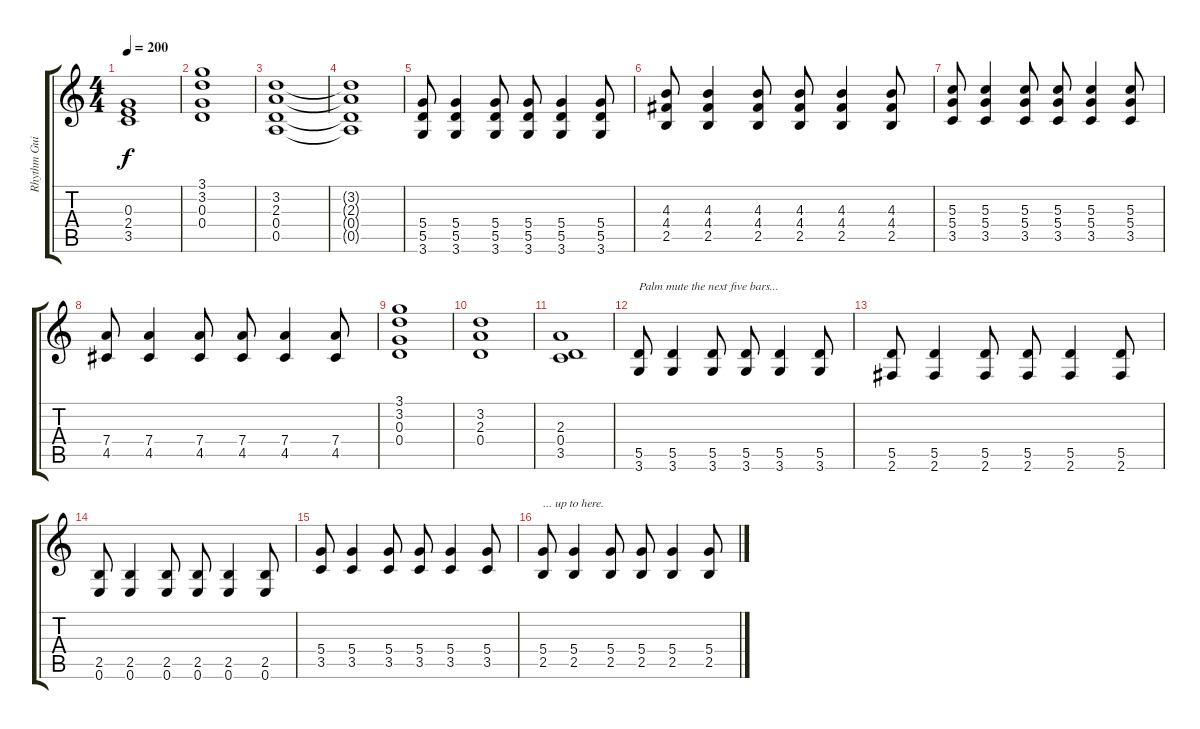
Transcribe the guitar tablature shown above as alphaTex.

\track ("Rhythm Guitar" "Rhythm Gui") {instrument overdrivenguitar}
\staff {score tabs}
\tuning (E4 B3 G3 D3 A2 E2) {hide}
\ts (4 4)
\tempo 200
\clef g2
\ks c
(0.3 2.4 3.5).1{dy f} |
(3.1 3.2 0.3 0.4).1 |
(3.2 2.3 0.4 0.5).1 |
(3.2{t} 2.3{t} 0.4{t} 0.5{t}).1 |
(5.4 5.5 3.6).8 (5.4 5.5 3.6).4 (5.4 5.5 3.6).8 (5.4 5.5 3.6).8 (5.4 5.5 3.6).4 (5.4 5.5 3.6).8 |
(4.3 4.4 2.5).8 (4.3 4.4 2.5).4 (4.3 4.4 2.5).8 (4.3 4.4 2.5).8 (4.3 4.4 2.5).4 (4.3 4.4 2.5).8 |
(5.3 5.4 3.5).8 (5.3 5.4 3.5).4 (5.3 5.4 3.5).8 (5.3 5.4 3.5).8 (5.3 5.4 3.5).4 (5.3 5.4 3.5).8 |
(7.4 4.5).8 (7.4 4.5).4 (7.4 4.5).8 (7.4 4.5).8 (7.4 4.5).4 (7.4 4.5).8 |
(3.1 3.2 0.3 0.4).1 |
(3.2 2.3 0.4).1 |
(2.3 0.4 3.5).1 |
(5.5 3.6).8{txt "Palm mute the next five bars..."} (5.5 3.6).4 (5.5 3.6).8 (5.5 3.6).8 (5.5 3.6).4 (5.5 3.6).8 |
(5.5 2.6).8 (5.5 2.6).4 (5.5 2.6).8 (5.5 2.6).8 (5.5 2.6).4 (5.5 2.6).8 |
(2.5 0.6).8 (2.5 0.6).4 (2.5 0.6).8 (2.5 0.6).8 (2.5 0.6).4 (2.5 0.6).8 |
(5.4 3.5).8 (5.4 3.5).4 (5.4 3.5).8 (5.4 3.5).8 (5.4 3.5).4 (5.4 3.5).8 |
(5.4 2.5).8{txt "... up to here."} (5.4 2.5).4 (5.4 2.5).8 (5.4 2.5).8 (5.4 2.5).4 (5.4 2.5).8
